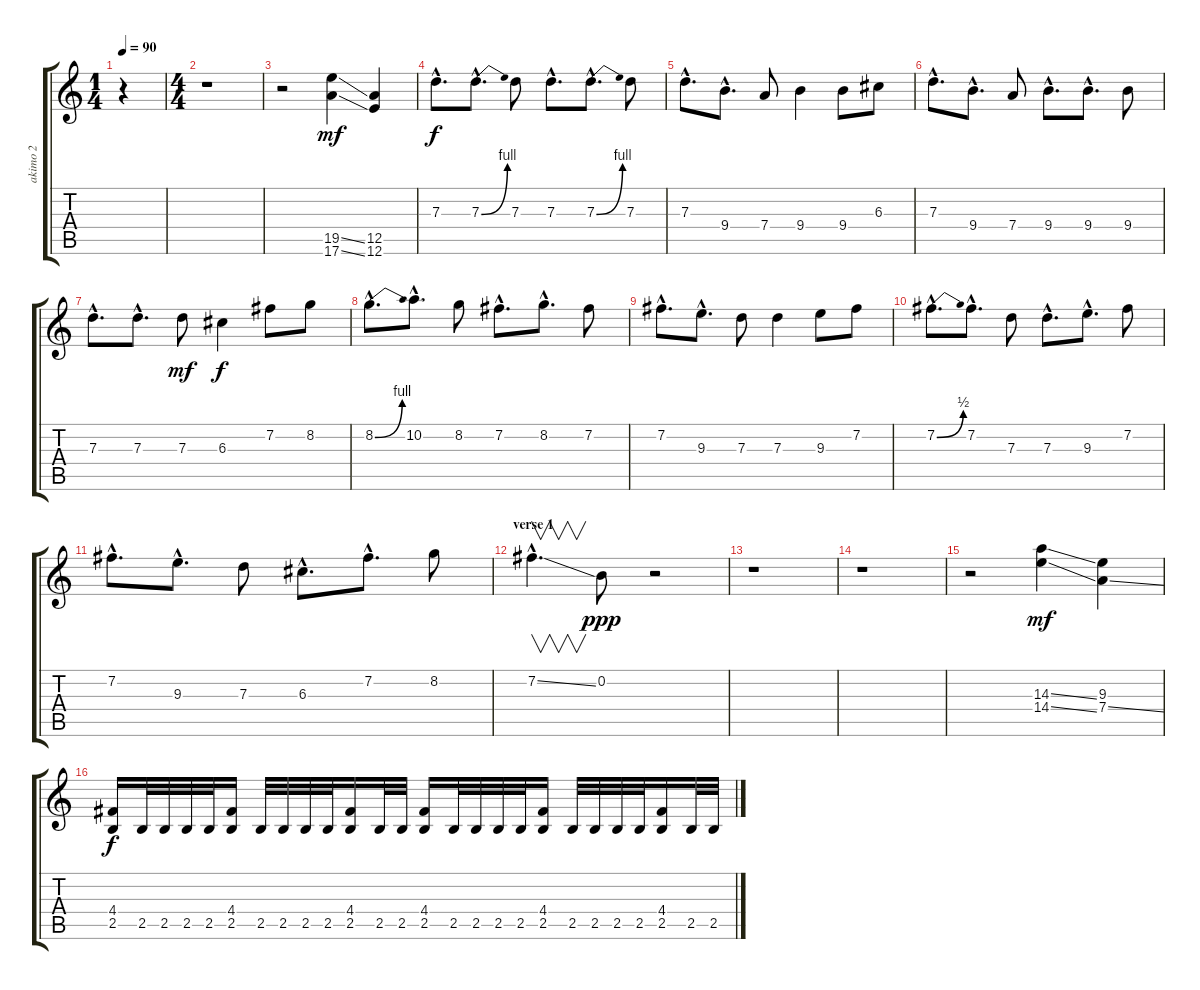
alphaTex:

\track ("akimo 2" "akimo 2") {instrument distortionguitar}
\staff {score tabs}
\tuning (E4 B3 G3 D3 A2 E2) {hide}
\ts (1 4)
\tempo 90
\clef g2
\ks c
r.4{dy mf instrument distortionguitar} |
\ts (4 4)
r.1 |
r.2 (19.5{ss} 17.6{ss}).4{balance 3} (12.5 12.6).4 |
\section ("" "")
7.3{hac}.8{d dy f balance 8} 7.3{be (bend 0 0 60 4) hac}.8{d} 7.3.8 7.3{hac}.8{d} 7.3{be (bend 0 0 60 4) hac}.8{d} 7.3.8 |
7.3{hac}.8{d} 9.4{hac}.8{d} 7.4.8 9.4.4 9.4.8 6.3.8 |
7.3{hac}.8{d} 9.4{hac}.8{d} 7.4.8 9.4{hac}.8{d} 9.4{hac}.8{d} 9.4.8 |
7.3{hac}.8{d} 7.3{hac}.8{d} 7.3.8{dy mf} 6.3.4{dy f} 7.2.8 8.2.8 |
8.2{be (bend 0 0 60 4) hac}.8{d} 10.2{hac}.8{d} 8.2.8 7.2{hac}.8{d} 8.2{hac}.8{d} 7.2.8 |
7.2{hac}.8{d} 9.3{hac}.8{d} 7.3.8 7.3.4 9.3.8 7.2.8 |
7.2{be (bend 0 0 60 2) hac}.8{d} 7.2{hac}.8{d} 7.3.8 7.3{hac}.8{d} 9.3{hac}.8{d} 7.2.8 |
7.2{hac}.8{d} 9.3{hac}.8{d} 7.3.8 6.3{hac}.8{d} 7.2{hac}.8{d} 8.2.8 |
\section ("" "verse 1")
7.2{ss hac}.4{v d} 0.2.8{dy ppp} r.2 |
r.1 |
r.1 |
r.2 (14.3{ss} 14.4{ss}).4{dy mf balance 3} (9.3 7.4{ss}).4 |
(4.4 2.5).16{dy f balance 8} 2.5.32 2.5.32 2.5.32 2.5.32 (4.4 2.5).16 2.5.32 2.5.32 2.5.32 2.5.32 (4.4 2.5).16 2.5.32 2.5.32 (4.4 2.5).16 2.5.32 2.5.32 2.5.32 2.5.32 (4.4 2.5).16 2.5.32 2.5.32 2.5.32 2.5.32 (4.4 2.5).16 2.5.32 2.5.32
